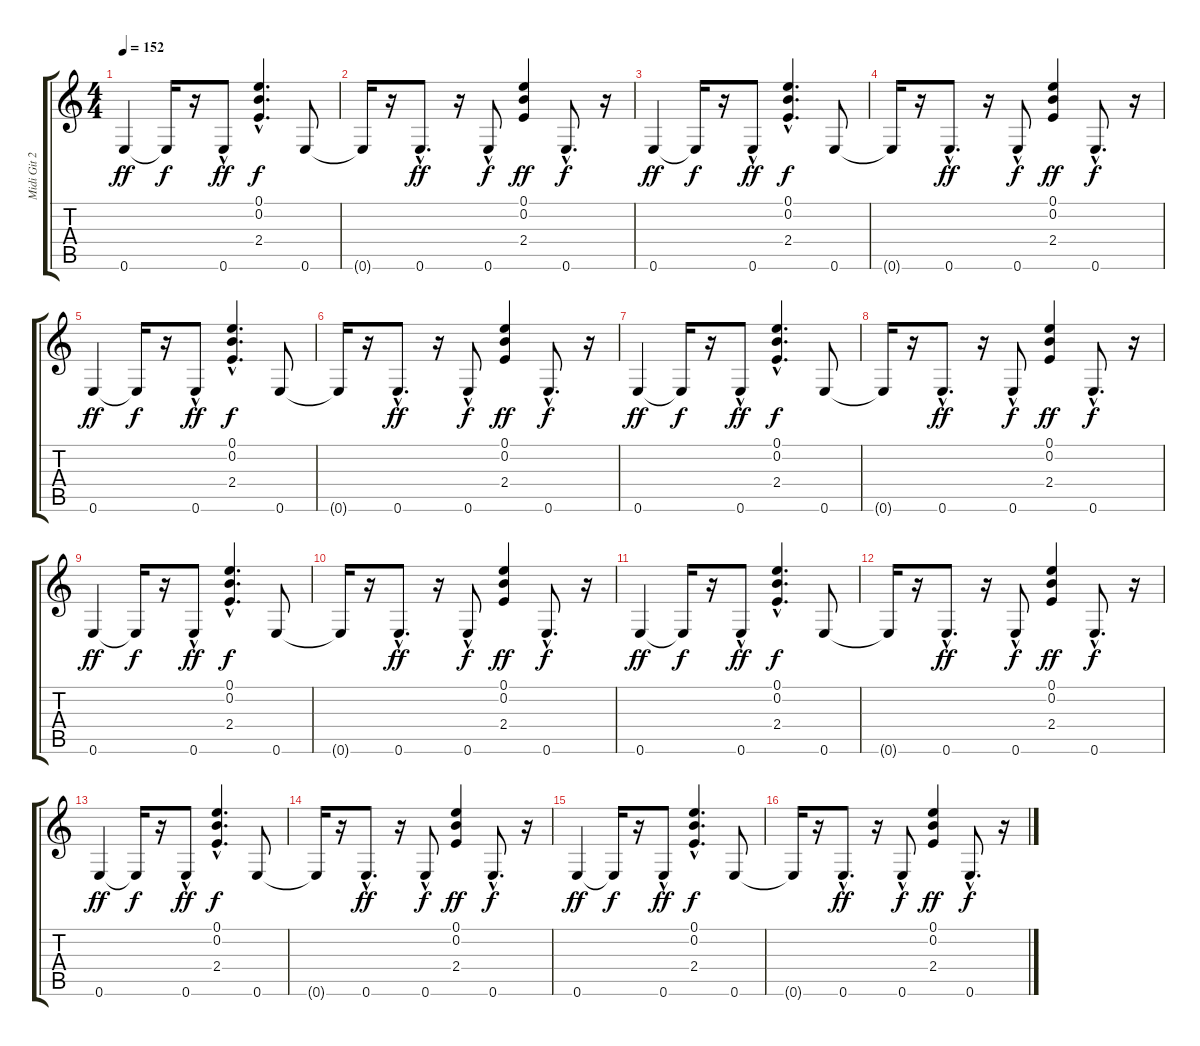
\track ("Midi Git 2" "Midi Git 2") {instrument distortionguitar}
\staff {score tabs}
\tuning (E4 B3 G3 D3 A2 E2) {hide}
\ts (4 4)
\tempo 152
\clef g2
\ks c
0.6.4{dy ff} 0.6{t}.16{dy f} r.16 0.6{hac}.8{dy ff} (0.1{hac} 0.2{hac} 2.4{hac}).4{d dy f} 0.6.8 |
0.6{t}.16 r.16 0.6{hac}.8{d dy ff} r.16 0.6{hac}.8{dy f} (0.1 0.2 2.4).4{dy ff} 0.6{hac}.8{d dy f} r.16 |
0.6.4{dy ff} 0.6{t}.16{dy f} r.16 0.6{hac}.8{dy ff} (0.1{hac} 0.2{hac} 2.4{hac}).4{d dy f} 0.6.8 |
0.6{t}.16 r.16 0.6{hac}.8{d dy ff} r.16 0.6{hac}.8{dy f} (0.1 0.2 2.4).4{dy ff} 0.6{hac}.8{d dy f} r.16 |
0.6.4{dy ff} 0.6{t}.16{dy f} r.16 0.6{hac}.8{dy ff} (0.1{hac} 0.2{hac} 2.4{hac}).4{d dy f} 0.6.8 |
0.6{t}.16 r.16 0.6{hac}.8{d dy ff} r.16 0.6{hac}.8{dy f} (0.1 0.2 2.4).4{dy ff} 0.6{hac}.8{d dy f} r.16 |
0.6.4{dy ff} 0.6{t}.16{dy f} r.16 0.6{hac}.8{dy ff} (0.1{hac} 0.2{hac} 2.4{hac}).4{d dy f} 0.6.8 |
0.6{t}.16 r.16 0.6{hac}.8{d dy ff} r.16 0.6{hac}.8{dy f} (0.1 0.2 2.4).4{dy ff} 0.6{hac}.8{d dy f} r.16 |
0.6.4{dy ff} 0.6{t}.16{dy f} r.16 0.6{hac}.8{dy ff} (0.1{hac} 0.2{hac} 2.4{hac}).4{d dy f} 0.6.8 |
0.6{t}.16 r.16 0.6{hac}.8{d dy ff} r.16 0.6{hac}.8{dy f} (0.1 0.2 2.4).4{dy ff} 0.6{hac}.8{d dy f} r.16 |
0.6.4{dy ff} 0.6{t}.16{dy f} r.16 0.6{hac}.8{dy ff} (0.1{hac} 0.2{hac} 2.4{hac}).4{d dy f} 0.6.8 |
0.6{t}.16 r.16 0.6{hac}.8{d dy ff} r.16 0.6{hac}.8{dy f} (0.1 0.2 2.4).4{dy ff} 0.6{hac}.8{d dy f} r.16 |
0.6.4{dy ff} 0.6{t}.16{dy f} r.16 0.6{hac}.8{dy ff} (0.1{hac} 0.2{hac} 2.4{hac}).4{d dy f} 0.6.8 |
0.6{t}.16 r.16 0.6{hac}.8{d dy ff} r.16 0.6{hac}.8{dy f} (0.1 0.2 2.4).4{dy ff} 0.6{hac}.8{d dy f} r.16 |
0.6.4{dy ff} 0.6{t}.16{dy f} r.16 0.6{hac}.8{dy ff} (0.1{hac} 0.2{hac} 2.4{hac}).4{d dy f} 0.6.8 |
0.6{t}.16 r.16 0.6{hac}.8{d dy ff} r.16 0.6{hac}.8{dy f} (0.1 0.2 2.4).4{dy ff} 0.6{hac}.8{d dy f} r.16
